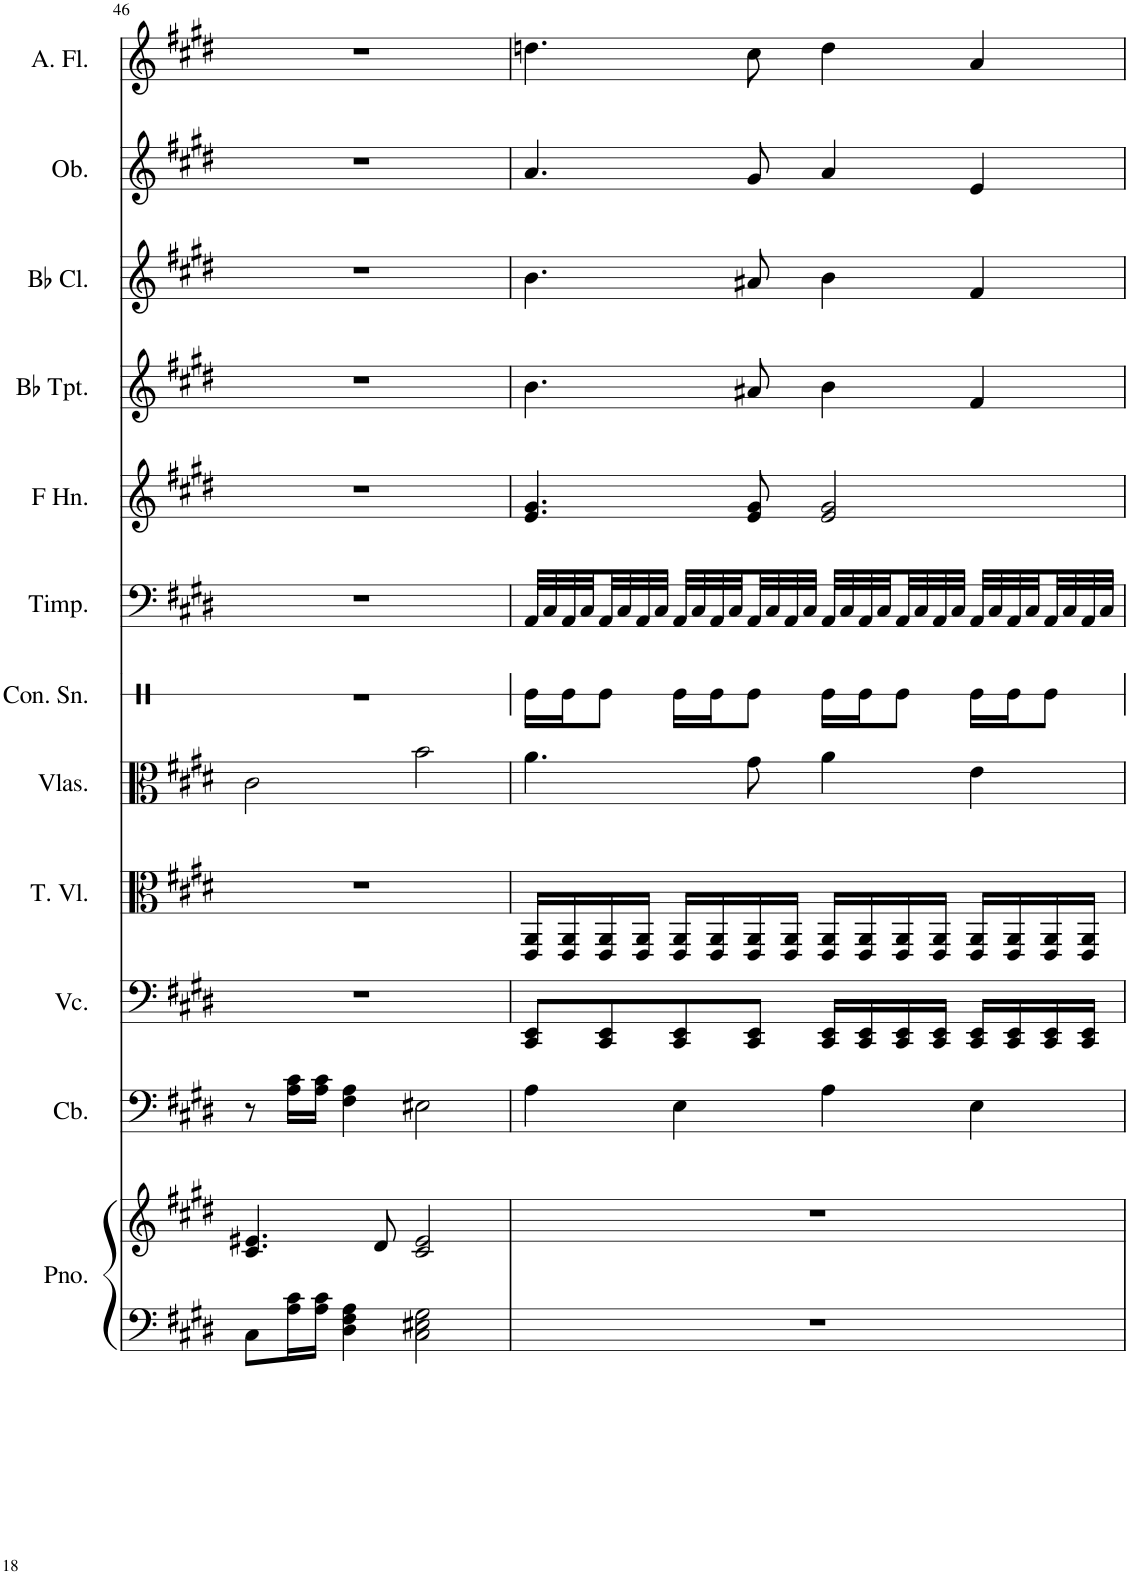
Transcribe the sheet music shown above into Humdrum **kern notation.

**kern	**kern	**kern	**kern	**kern	**kern	**kern	**kern	**kern	**kern	**kern	**kern	**kern
*part12	*part12	*part11	*part10	*part9	*part8	*part7	*part6	*part5	*part4	*part3	*part2	*part1
*staff13	*staff12	*staff11	*staff10	*staff9	*staff8	*staff7	*staff6	*staff5	*staff4	*staff3	*staff2	*staff1
*I"Piano, Pf.	*	*I"Contrabass, Cb.	*I"Violoncello, Vcl.	*I"Tenor Viol, Vla.	*I"Violas, Vl.I	*I"Concert Snare Drum, Perc.	*I"Timpani, Tp.	*I"Horn in F, Hn.	*I"Bb Trumpet, Tr.	*I"Bb Clarinet, Cl.	*I"Oboe, Ob.	*I"Alto Flute, Fl.
*I'Pno.	*	*I'Cb.	*I'Vc.	*I'T. Vl.	*I'Vlas.	*I'Con. Sn.	*I'Timp.	*I'F Hn.	*I'Bb Tpt.	*I'Bb Cl.	*I'Ob.	*I'A. Fl.
!!LO:PB:g=z
*clefF4	*clefG2	*clefF4	*clefF4	*clefC3	*clefC3	*clefX	*clefF4	*clefG2	*clefG2	*clefG2	*clefG2	*clefG2
*	*	*Trd7c12	*	*	*	*	*	*Trd4c7	*Trd1c2	*Trd1c2	*	*Trd3c5
*k[f#c#g#d#]	*k[f#c#g#d#]	*k[f#c#g#d#]	*k[f#c#g#d#]	*k[f#c#g#d#]	*k[f#c#g#d#]	*k[]	*k[f#c#g#d#]	*k[f#c#g#d#]	*k[f#c#g#d#]	*k[f#c#g#d#]	*k[f#c#g#d#]	*k[f#c#g#d#]
*M4/4	*M4/4	*M4/4	*M4/4	*M4/4	*M4/4	*M4/4	*M4/4	*M4/4	*M4/4	*M4/4	*M4/4	*M4/4
=46	=46	=46	=46	=46	=46	=46	=46	=46	=46	=46	=46	=46
8C#\L	4.c#/ 4.e#X/	8r	1r	1r	2c#\	1r	1r	1r	1r	1r	1r	1r
16A\ 16c#\L	.	16A\ 16c#\LL	.	.	.	.	.	.	.	.	.	.
16A\ 16c#\JJ	.	16A\ 16c#\JJ	.	.	.	.	.	.	.	.	.	.
4D#\ 4F#\ 4A\	.	4F#\ 4A\	.	.	.	.	.	.	.	.	.	.
.	8d#/	.	.	.	.	.	.	.	.	.	.	.
2C#\ 2E#X\ 2G#\	2c#/ 2e#/	2E#X\	.	.	2b\	.	.	.	.	.	.	.
=47	=47	=47	=47	=47	=47	=47	=47	=47	=47	=47	=47	=47
1r	1r	4A\	8CC#/ 8EE/L	16EE/ 16AA/LL	4.a\	16Re\LL	32AA/LLL	4.e/ 4.g#/	4.b\	4.b\	4.a/	4.ddn\
.	.	.	.	.	.	.	32C#/	.	.	.	.	.
.	.	.	.	16EE/ 16AA/	.	16Re\J	32AA/	.	.	.	.	.
.	.	.	.	.	.	.	32C#/	.	.	.	.	.
.	.	.	8CC#/ 8EE/	16EE/ 16AA/	.	8Re\J	32AA/	.	.	.	.	.
.	.	.	.	.	.	.	32C#/	.	.	.	.	.
.	.	.	.	16EE/ 16AA/JJ	.	.	32AA/	.	.	.	.	.
.	.	.	.	.	.	.	32C#/JJJ	.	.	.	.	.
.	.	4E\	8CC#/ 8EE/	16EE/ 16AA/LL	.	16Re\LL	32AA/LLL	.	.	.	.	.
.	.	.	.	.	.	.	32C#/	.	.	.	.	.
.	.	.	.	16EE/ 16AA/	.	16Re\J	32AA/	.	.	.	.	.
.	.	.	.	.	.	.	32C#/	.	.	.	.	.
.	.	.	8CC#/ 8EE/J	16EE/ 16AA/	8g#\	8Re\J	32AA/	8e/ 8g#/	8a#X/	8a#X/	8g#/	8cc#\
.	.	.	.	.	.	.	32C#/	.	.	.	.	.
.	.	.	.	16EE/ 16AA/JJ	.	.	32AA/	.	.	.	.	.
.	.	.	.	.	.	.	32C#/JJJ	.	.	.	.	.
.	.	4A\	16CC#/ 16EE/LL	16EE/ 16AA/LL	4a\	16Re\LL	32AA/LLL	2e/ 2g#/	4b\	4b\	4a/	4dd\
.	.	.	.	.	.	.	32C#/	.	.	.	.	.
.	.	.	16CC#/ 16EE/	16EE/ 16AA/	.	16Re\J	32AA/	.	.	.	.	.
.	.	.	.	.	.	.	32C#/	.	.	.	.	.
.	.	.	16CC#/ 16EE/	16EE/ 16AA/	.	8Re\J	32AA/	.	.	.	.	.
.	.	.	.	.	.	.	32C#/	.	.	.	.	.
.	.	.	16CC#/ 16EE/JJ	16EE/ 16AA/JJ	.	.	32AA/	.	.	.	.	.
.	.	.	.	.	.	.	32C#/JJJ	.	.	.	.	.
.	.	4E\	16CC#/ 16EE/LL	16EE/ 16AA/LL	4e\	16Re\LL	32AA/LLL	.	4f#/	4f#/	4e/	4a/
.	.	.	.	.	.	.	32C#/	.	.	.	.	.
.	.	.	16CC#/ 16EE/	16EE/ 16AA/	.	16Re\J	32AA/	.	.	.	.	.
.	.	.	.	.	.	.	32C#/	.	.	.	.	.
.	.	.	16CC#/ 16EE/	16EE/ 16AA/	.	8Re\J	32AA/	.	.	.	.	.
.	.	.	.	.	.	.	32C#/	.	.	.	.	.
.	.	.	16CC#/ 16EE/JJ	16EE/ 16AA/JJ	.	.	32AA/	.	.	.	.	.
.	.	.	.	.	.	.	32C#/JJJ	.	.	.	.	.
=	=	=	=	=	=	=	=	=	=	=	=	=
*-	*-	*-	*-	*-	*-	*-	*-	*-	*-	*-	*-	*-
